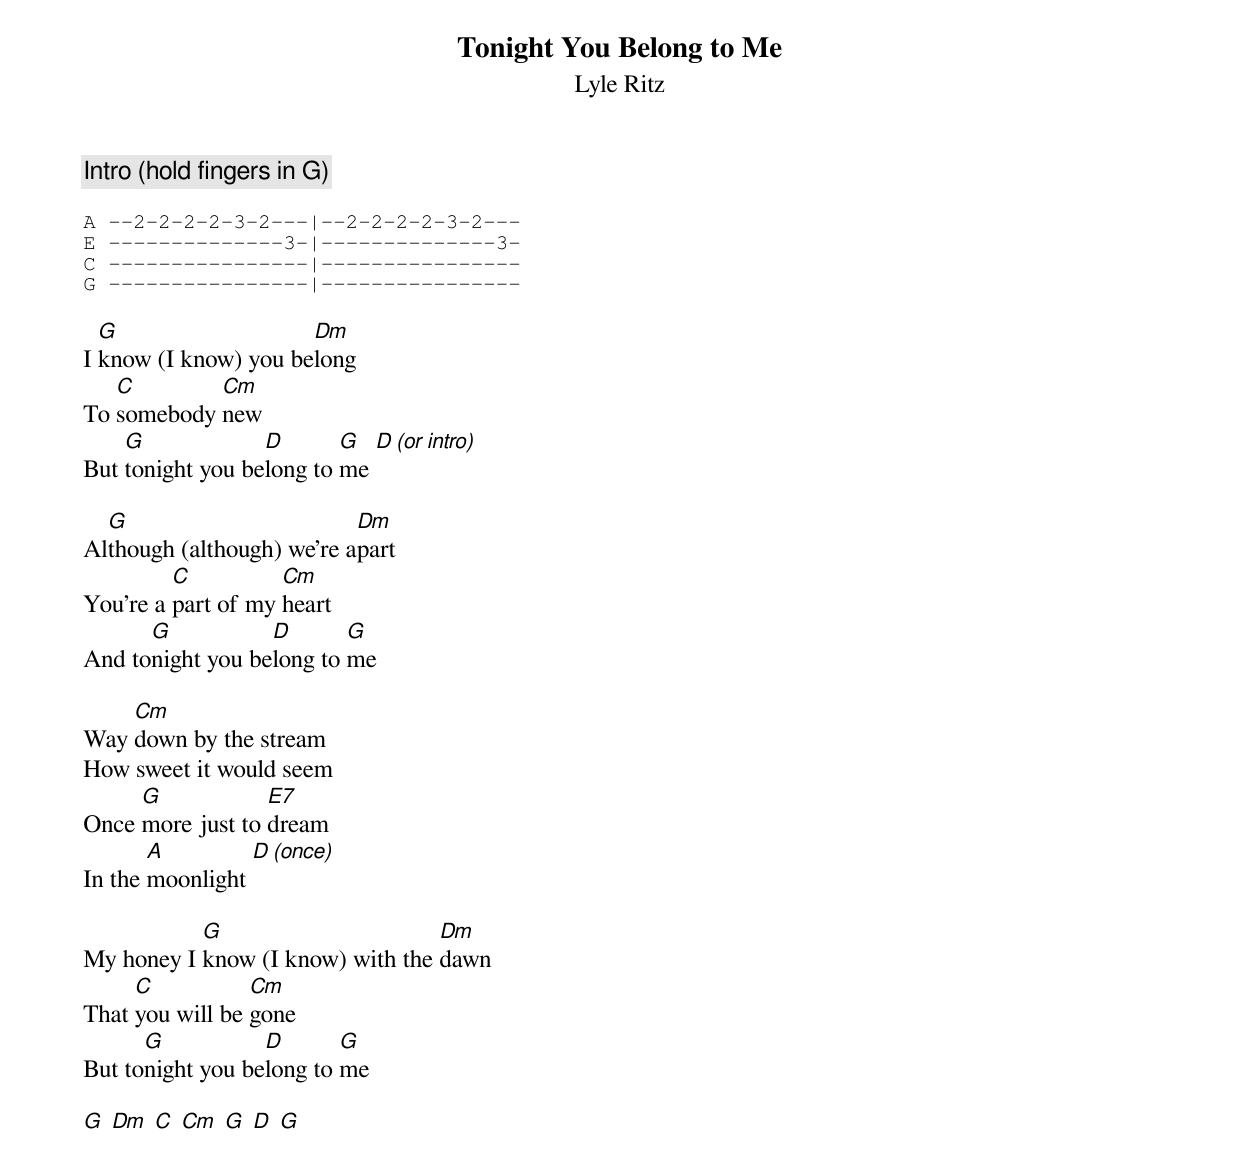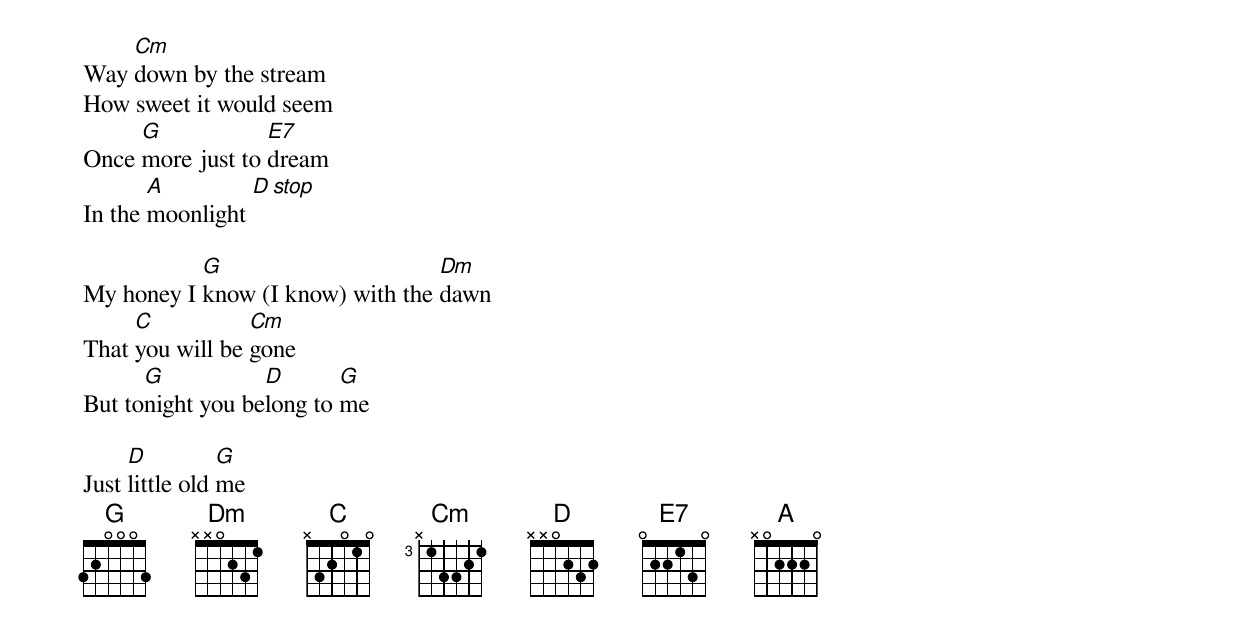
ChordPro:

{t:Tonight You Belong to Me}
{st:Lyle Ritz}
{col:2}
{c:Intro (hold fingers in G)}

{sot}
A --2-2-2-2-3-2---|--2-2-2-2-3-2---
E --------------3-|--------------3-
C ----------------|----------------
G ----------------|----------------
{eot}

I [G]know (I know) you be[Dm]long
To [C]somebody [Cm]new
But [G]tonight you be[D]long to [G]me [D][(or intro)]

Al[G]though (although) we're a[Dm]part
You're a [C]part of my [Cm]heart
And to[G]night you be[D]long to [G]me

Way [Cm]down by the stream
How sweet it would seem
Once [G]more just to [E7]dream
In the [A]moonlight [D][(once)]

My honey I [G]know (I know) with the [Dm]dawn
That [C]you will be [Cm]gone
But to[G]night you be[D]long to [G]me

[G] [Dm] [C] [Cm] [G] [D] [G]
{colb}

Way [Cm]down by the stream
How sweet it would seem
Once [G]more just to [E7]dream
In the [A]moonlight [D][stop]

My honey I [G]know (I know) with the [Dm]dawn
That [C]you will be [Cm]gone
But to[G]night you be[D]long to [G]me

Just [D]little old [G]me
